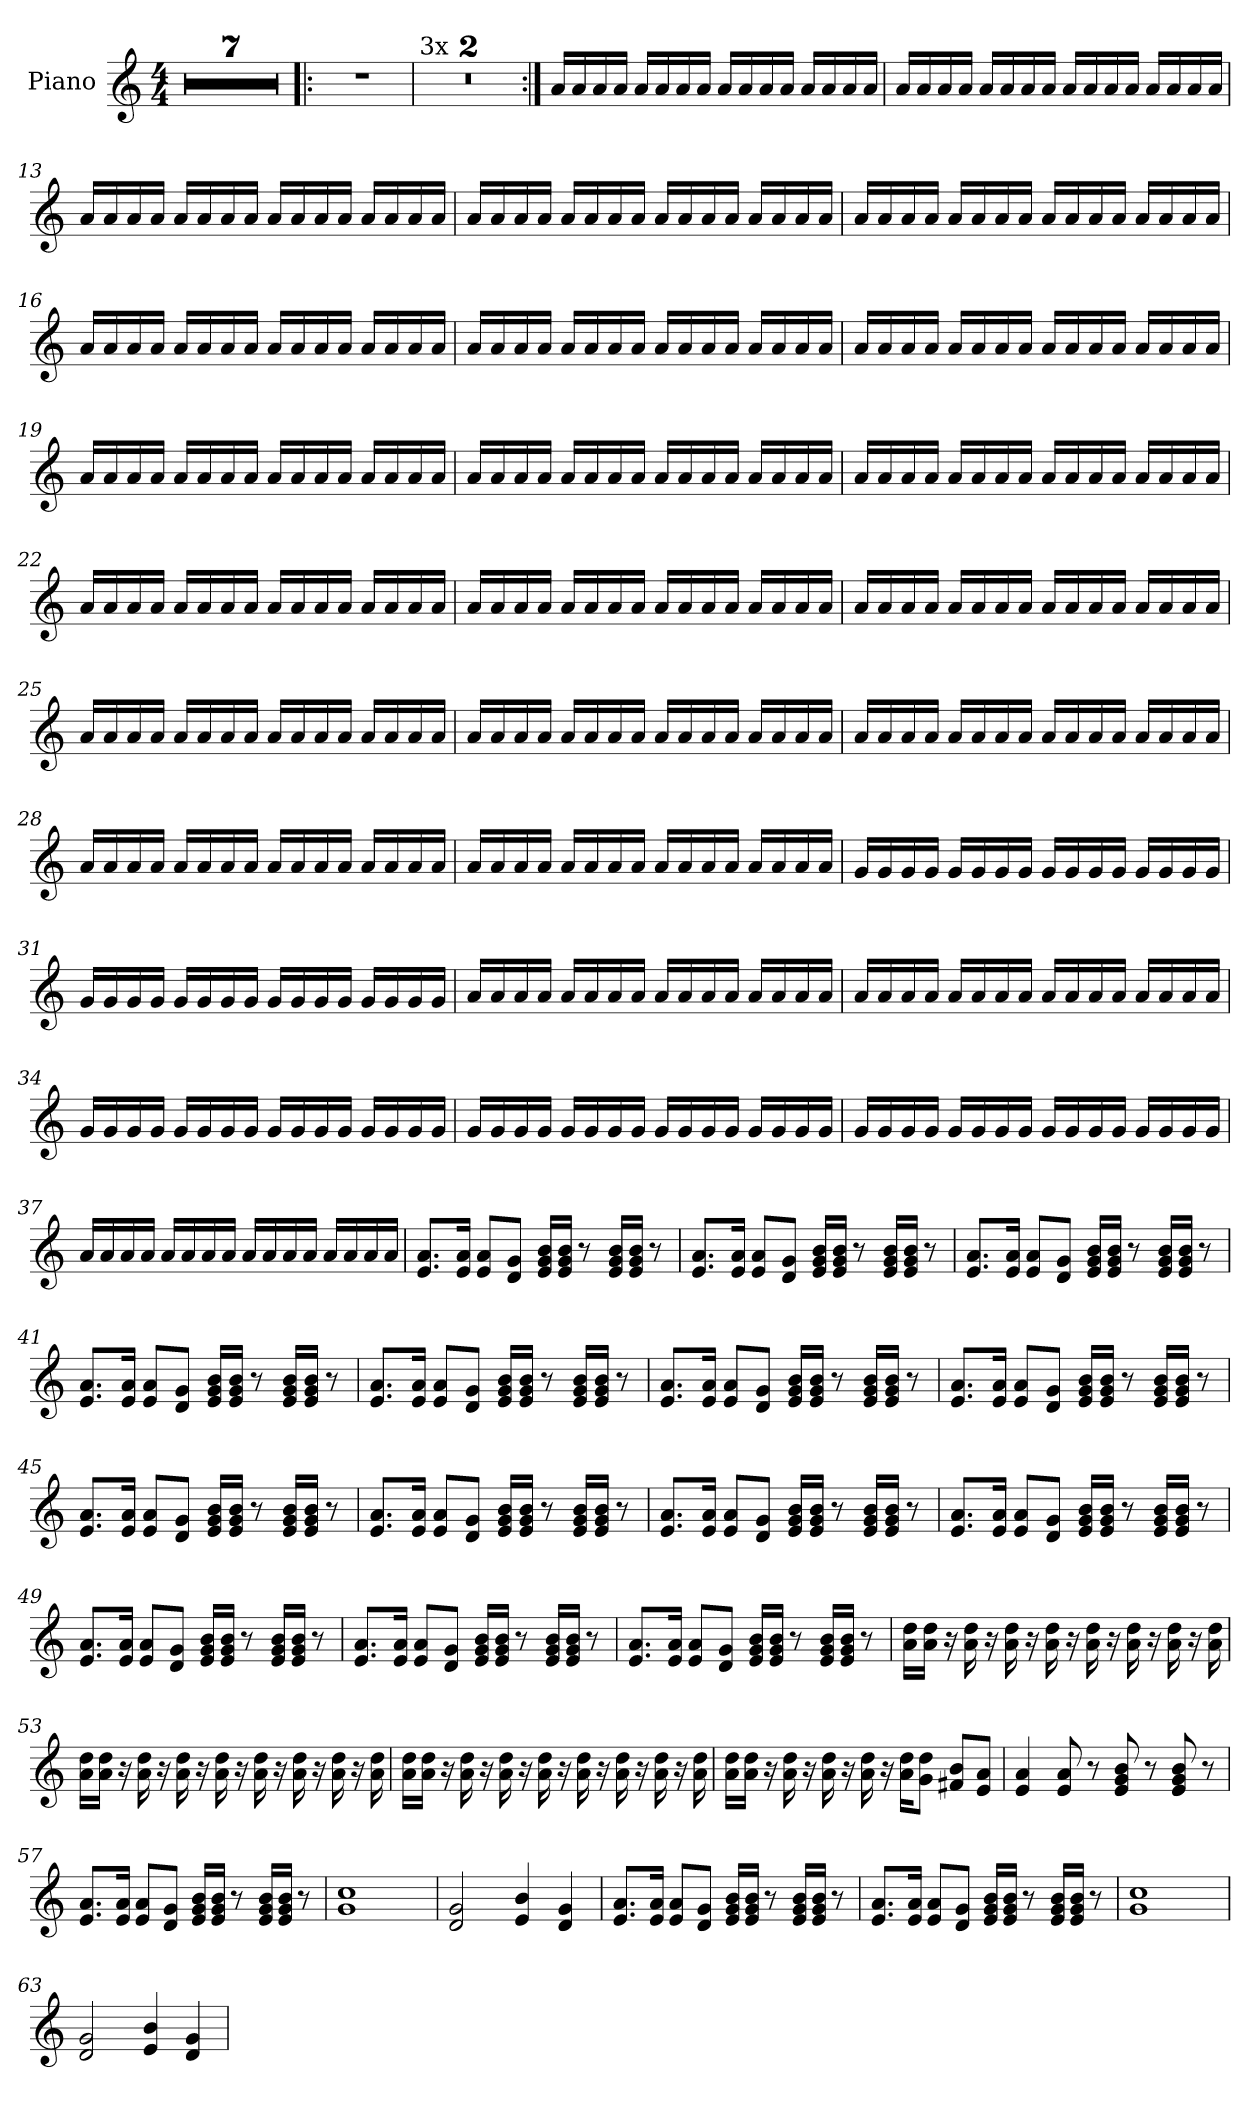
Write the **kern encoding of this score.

**kern
*part1
*staff1
*I"Piano
*I'Pno.
*clefG2
*k[]
*M4/4
*MM100
=1
1r
=2
1r
=3
1r
=4
1r
=5
1r
=6
1r
=7
1r
=8!|:
1r
=9
!LO:TX:a:t=3x
1r
=10:|!
1ryy
=11
16a/LL
16a/
16a/
16a/JJ
16a/LL
16a/
16a/
16a/JJ
16a/LL
16a/
16a/
16a/JJ
16a/LL
16a/
16a/
16a/JJ
!!LO:LB:g=z
=12
16a/LL
16a/
16a/
16a/JJ
16a/LL
16a/
16a/
16a/JJ
16a/LL
16a/
16a/
16a/JJ
16a/LL
16a/
16a/
16a/JJ
=13
16a/LL
16a/
16a/
16a/JJ
16a/LL
16a/
16a/
16a/JJ
16a/LL
16a/
16a/
16a/JJ
16a/LL
16a/
16a/
16a/JJ
=14
16a/LL
16a/
16a/
16a/JJ
16a/LL
16a/
16a/
16a/JJ
16a/LL
16a/
16a/
16a/JJ
16a/LL
16a/
16a/
16a/JJ
!!LO:LB:g=z
=15
16a/LL
16a/
16a/
16a/JJ
16a/LL
16a/
16a/
16a/JJ
16a/LL
16a/
16a/
16a/JJ
16a/LL
16a/
16a/
16a/JJ
=16
16a/LL
16a/
16a/
16a/JJ
16a/LL
16a/
16a/
16a/JJ
16a/LL
16a/
16a/
16a/JJ
16a/LL
16a/
16a/
16a/JJ
=17
16a/LL
16a/
16a/
16a/JJ
16a/LL
16a/
16a/
16a/JJ
16a/LL
16a/
16a/
16a/JJ
16a/LL
16a/
16a/
16a/JJ
!!LO:LB:g=z
=18
16a/LL
16a/
16a/
16a/JJ
16a/LL
16a/
16a/
16a/JJ
16a/LL
16a/
16a/
16a/JJ
16a/LL
16a/
16a/
16a/JJ
=19
16a/LL
16a/
16a/
16a/JJ
16a/LL
16a/
16a/
16a/JJ
16a/LL
16a/
16a/
16a/JJ
16a/LL
16a/
16a/
16a/JJ
=20
16a/LL
16a/
16a/
16a/JJ
16a/LL
16a/
16a/
16a/JJ
16a/LL
16a/
16a/
16a/JJ
16a/LL
16a/
16a/
16a/JJ
!!LO:LB:g=z
=21
16a/LL
16a/
16a/
16a/JJ
16a/LL
16a/
16a/
16a/JJ
16a/LL
16a/
16a/
16a/JJ
16a/LL
16a/
16a/
16a/JJ
=22
16a/LL
16a/
16a/
16a/JJ
16a/LL
16a/
16a/
16a/JJ
16a/LL
16a/
16a/
16a/JJ
16a/LL
16a/
16a/
16a/JJ
=23
16a/LL
16a/
16a/
16a/JJ
16a/LL
16a/
16a/
16a/JJ
16a/LL
16a/
16a/
16a/JJ
16a/LL
16a/
16a/
16a/JJ
!!LO:LB:g=z
=24
16a/LL
16a/
16a/
16a/JJ
16a/LL
16a/
16a/
16a/JJ
16a/LL
16a/
16a/
16a/JJ
16a/LL
16a/
16a/
16a/JJ
=25
16a/LL
16a/
16a/
16a/JJ
16a/LL
16a/
16a/
16a/JJ
16a/LL
16a/
16a/
16a/JJ
16a/LL
16a/
16a/
16a/JJ
=26
16a/LL
16a/
16a/
16a/JJ
16a/LL
16a/
16a/
16a/JJ
16a/LL
16a/
16a/
16a/JJ
16a/LL
16a/
16a/
16a/JJ
!!LO:LB:g=z
=27
16a/LL
16a/
16a/
16a/JJ
16a/LL
16a/
16a/
16a/JJ
16a/LL
16a/
16a/
16a/JJ
16a/LL
16a/
16a/
16a/JJ
=28
16a/LL
16a/
16a/
16a/JJ
16a/LL
16a/
16a/
16a/JJ
16a/LL
16a/
16a/
16a/JJ
16a/LL
16a/
16a/
16a/JJ
=29
16a/LL
16a/
16a/
16a/JJ
16a/LL
16a/
16a/
16a/JJ
16a/LL
16a/
16a/
16a/JJ
16a/LL
16a/
16a/
16a/JJ
!!LO:LB:g=z
=30
16g/LL
16g/
16g/
16g/JJ
16g/LL
16g/
16g/
16g/JJ
16g/LL
16g/
16g/
16g/JJ
16g/LL
16g/
16g/
16g/JJ
=31
16g/LL
16g/
16g/
16g/JJ
16g/LL
16g/
16g/
16g/JJ
16g/LL
16g/
16g/
16g/JJ
16g/LL
16g/
16g/
16g/JJ
=32
16a/LL
16a/
16a/
16a/JJ
16a/LL
16a/
16a/
16a/JJ
16a/LL
16a/
16a/
16a/JJ
16a/LL
16a/
16a/
16a/JJ
!!LO:LB:g=z
=33
16a/LL
16a/
16a/
16a/JJ
16a/LL
16a/
16a/
16a/JJ
16a/LL
16a/
16a/
16a/JJ
16a/LL
16a/
16a/
16a/JJ
=34
16g/LL
16g/
16g/
16g/JJ
16g/LL
16g/
16g/
16g/JJ
16g/LL
16g/
16g/
16g/JJ
16g/LL
16g/
16g/
16g/JJ
=35
16g/LL
16g/
16g/
16g/JJ
16g/LL
16g/
16g/
16g/JJ
16g/LL
16g/
16g/
16g/JJ
16g/LL
16g/
16g/
16g/JJ
!!LO:LB:g=z
=36
16g/LL
16g/
16g/
16g/JJ
16g/LL
16g/
16g/
16g/JJ
16g/LL
16g/
16g/
16g/JJ
16g/LL
16g/
16g/
16g/JJ
=37
16a/LL
16a/
16a/
16a/JJ
16a/LL
16a/
16a/
16a/JJ
16a/LL
16a/
16a/
16a/JJ
16a/LL
16a/
16a/
16a/JJ
=38
8.e/ 8.a/L
16e/ 16a/Jk
8e/ 8a/L
8d/ 8g/J
16e/ 16g/ 16b/LL
16e/ 16g/ 16b/JJ
8r
16e/ 16g/ 16b/LL
16e/ 16g/ 16b/JJ
8r
!!LO:PB:g=z
=39
8.e/ 8.a/L
16e/ 16a/Jk
8e/ 8a/L
8d/ 8g/J
16e/ 16g/ 16b/LL
16e/ 16g/ 16b/JJ
8r
16e/ 16g/ 16b/LL
16e/ 16g/ 16b/JJ
8r
=40
8.e/ 8.a/L
16e/ 16a/Jk
8e/ 8a/L
8d/ 8g/J
16e/ 16g/ 16b/LL
16e/ 16g/ 16b/JJ
8r
16e/ 16g/ 16b/LL
16e/ 16g/ 16b/JJ
8r
=41
8.e/ 8.a/L
16e/ 16a/Jk
8e/ 8a/L
8d/ 8g/J
16e/ 16g/ 16b/LL
16e/ 16g/ 16b/JJ
8r
16e/ 16g/ 16b/LL
16e/ 16g/ 16b/JJ
8r
=42
8.e/ 8.a/L
16e/ 16a/Jk
8e/ 8a/L
8d/ 8g/J
16e/ 16g/ 16b/LL
16e/ 16g/ 16b/JJ
8r
16e/ 16g/ 16b/LL
16e/ 16g/ 16b/JJ
8r
!!LO:LB:g=z
=43
8.e/ 8.a/L
16e/ 16a/Jk
8e/ 8a/L
8d/ 8g/J
16e/ 16g/ 16b/LL
16e/ 16g/ 16b/JJ
8r
16e/ 16g/ 16b/LL
16e/ 16g/ 16b/JJ
8r
=44
8.e/ 8.a/L
16e/ 16a/Jk
8e/ 8a/L
8d/ 8g/J
16e/ 16g/ 16b/LL
16e/ 16g/ 16b/JJ
8r
16e/ 16g/ 16b/LL
16e/ 16g/ 16b/JJ
8r
=45
8.e/ 8.a/L
16e/ 16a/Jk
8e/ 8a/L
8d/ 8g/J
16e/ 16g/ 16b/LL
16e/ 16g/ 16b/JJ
8r
16e/ 16g/ 16b/LL
16e/ 16g/ 16b/JJ
8r
=46
8.e/ 8.a/L
16e/ 16a/Jk
8e/ 8a/L
8d/ 8g/J
16e/ 16g/ 16b/LL
16e/ 16g/ 16b/JJ
8r
16e/ 16g/ 16b/LL
16e/ 16g/ 16b/JJ
8r
!!LO:LB:g=z
=47
8.e/ 8.a/L
16e/ 16a/Jk
8e/ 8a/L
8d/ 8g/J
16e/ 16g/ 16b/LL
16e/ 16g/ 16b/JJ
8r
16e/ 16g/ 16b/LL
16e/ 16g/ 16b/JJ
8r
=48
8.e/ 8.a/L
16e/ 16a/Jk
8e/ 8a/L
8d/ 8g/J
16e/ 16g/ 16b/LL
16e/ 16g/ 16b/JJ
8r
16e/ 16g/ 16b/LL
16e/ 16g/ 16b/JJ
8r
=49
8.e/ 8.a/L
16e/ 16a/Jk
8e/ 8a/L
8d/ 8g/J
16e/ 16g/ 16b/LL
16e/ 16g/ 16b/JJ
8r
16e/ 16g/ 16b/LL
16e/ 16g/ 16b/JJ
8r
=50
8.e/ 8.a/L
16e/ 16a/Jk
8e/ 8a/L
8d/ 8g/J
16e/ 16g/ 16b/LL
16e/ 16g/ 16b/JJ
8r
16e/ 16g/ 16b/LL
16e/ 16g/ 16b/JJ
8r
!!LO:LB:g=z
=51
8.e/ 8.a/L
16e/ 16a/Jk
8e/ 8a/L
8d/ 8g/J
16e/ 16g/ 16b/LL
16e/ 16g/ 16b/JJ
8r
16e/ 16g/ 16b/LL
16e/ 16g/ 16b/JJ
8r
=52
16a\ 16dd\LL
16a\ 16dd\JJ
16r
16a\ 16dd\
16r
16a\ 16dd\
16r
16a\ 16dd\
16r
16a\ 16dd\
16r
16a\ 16dd\
16r
16a\ 16dd\
16r
16a\ 16dd\
=53
16a\ 16dd\LL
16a\ 16dd\JJ
16r
16a\ 16dd\
16r
16a\ 16dd\
16r
16a\ 16dd\
16r
16a\ 16dd\
16r
16a\ 16dd\
16r
16a\ 16dd\
16r
16a\ 16dd\
!!LO:LB:g=z
=54
16a\ 16dd\LL
16a\ 16dd\JJ
16r
16a\ 16dd\
16r
16a\ 16dd\
16r
16a\ 16dd\
16r
16a\ 16dd\
16r
16a\ 16dd\
16r
16a\ 16dd\
16r
16a\ 16dd\
=55
16a\ 16dd\LL
16a\ 16dd\JJ
16r
16a\ 16dd\
16r
16a\ 16dd\
16r
16a\ 16dd\
16r
16a\ 16dd\KL
8g\ 8dd\J
8f#X/ 8b/L
8e/ 8a/J
=56
4e/ 4a/
8e/ 8a/
8r
8e/ 8g/ 8b/
8r
8e/ 8g/ 8b/
8r
!!LO:LB:g=z
=57
8.e/ 8.a/L
16e/ 16a/Jk
8e/ 8a/L
8d/ 8g/J
16e/ 16g/ 16b/LL
16e/ 16g/ 16b/JJ
8r
16e/ 16g/ 16b/LL
16e/ 16g/ 16b/JJ
8r
=58
1g 1cc
=59
2d/ 2g/
4e/ 4b/
4d/ 4g/
=60
8.e/ 8.a/L
16e/ 16a/Jk
8e/ 8a/L
8d/ 8g/J
16e/ 16g/ 16b/LL
16e/ 16g/ 16b/JJ
8r
16e/ 16g/ 16b/LL
16e/ 16g/ 16b/JJ
8r
=61
8.e/ 8.a/L
16e/ 16a/Jk
8e/ 8a/L
8d/ 8g/J
16e/ 16g/ 16b/LL
16e/ 16g/ 16b/JJ
8r
16e/ 16g/ 16b/LL
16e/ 16g/ 16b/JJ
8r
=62
1g 1cc
=63
2d/ 2g/
4e/ 4b/
4d/ 4g/
=
*-
